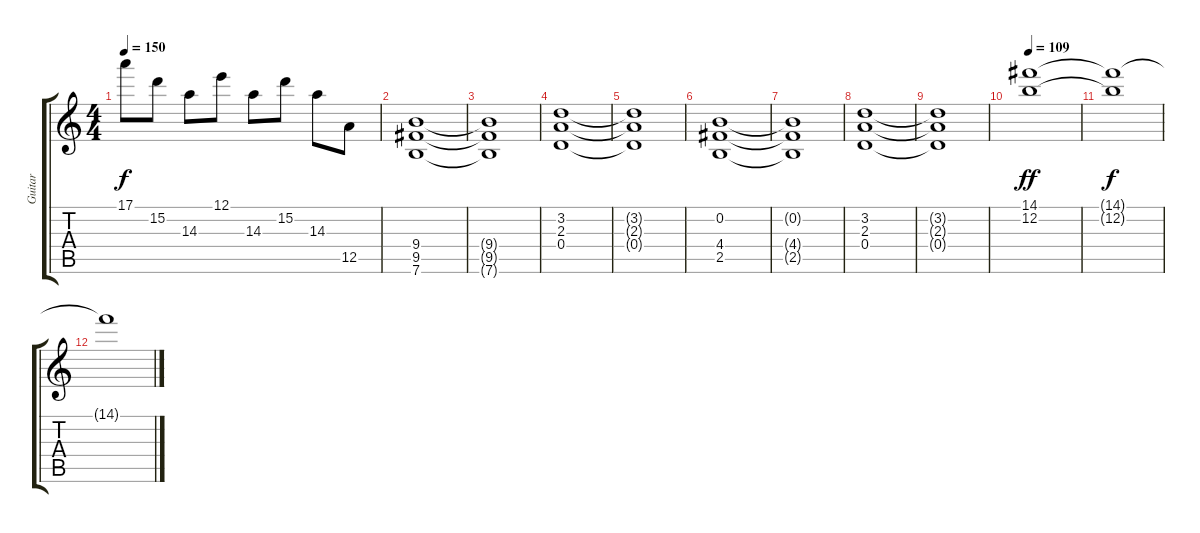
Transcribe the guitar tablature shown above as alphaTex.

\track ("Guitar" "Guitar") {instrument distortionguitar}
\staff {score tabs}
\tuning (E4 B3 G3 D3 A2 E2) {hide}
\ts (4 4)
\tempo 150
\clef g2
\ks c
17.1.8{dy f} 15.2.8 14.3.8 12.1.8 14.3.8 15.2.8 14.3.8 12.5.8 |
(9.4 9.5 7.6).1 |
(9.4{t} 9.5{t} 7.6{t}).1 |
(3.2 2.3 0.4).1 |
(3.2{t} 2.3{t} 0.4{t}).1 |
(0.2 4.4 2.5).1 |
(0.2{t} 4.4{t} 2.5{t}).1 |
(3.2 2.3 0.4).1 |
(3.2{t} 2.3{t} 0.4{t}).1 |
\tempo 109
(14.1 12.2).1{dy ff} |
(14.1{t} 12.2{t}).1{dy f} |
14.1{t}.1
